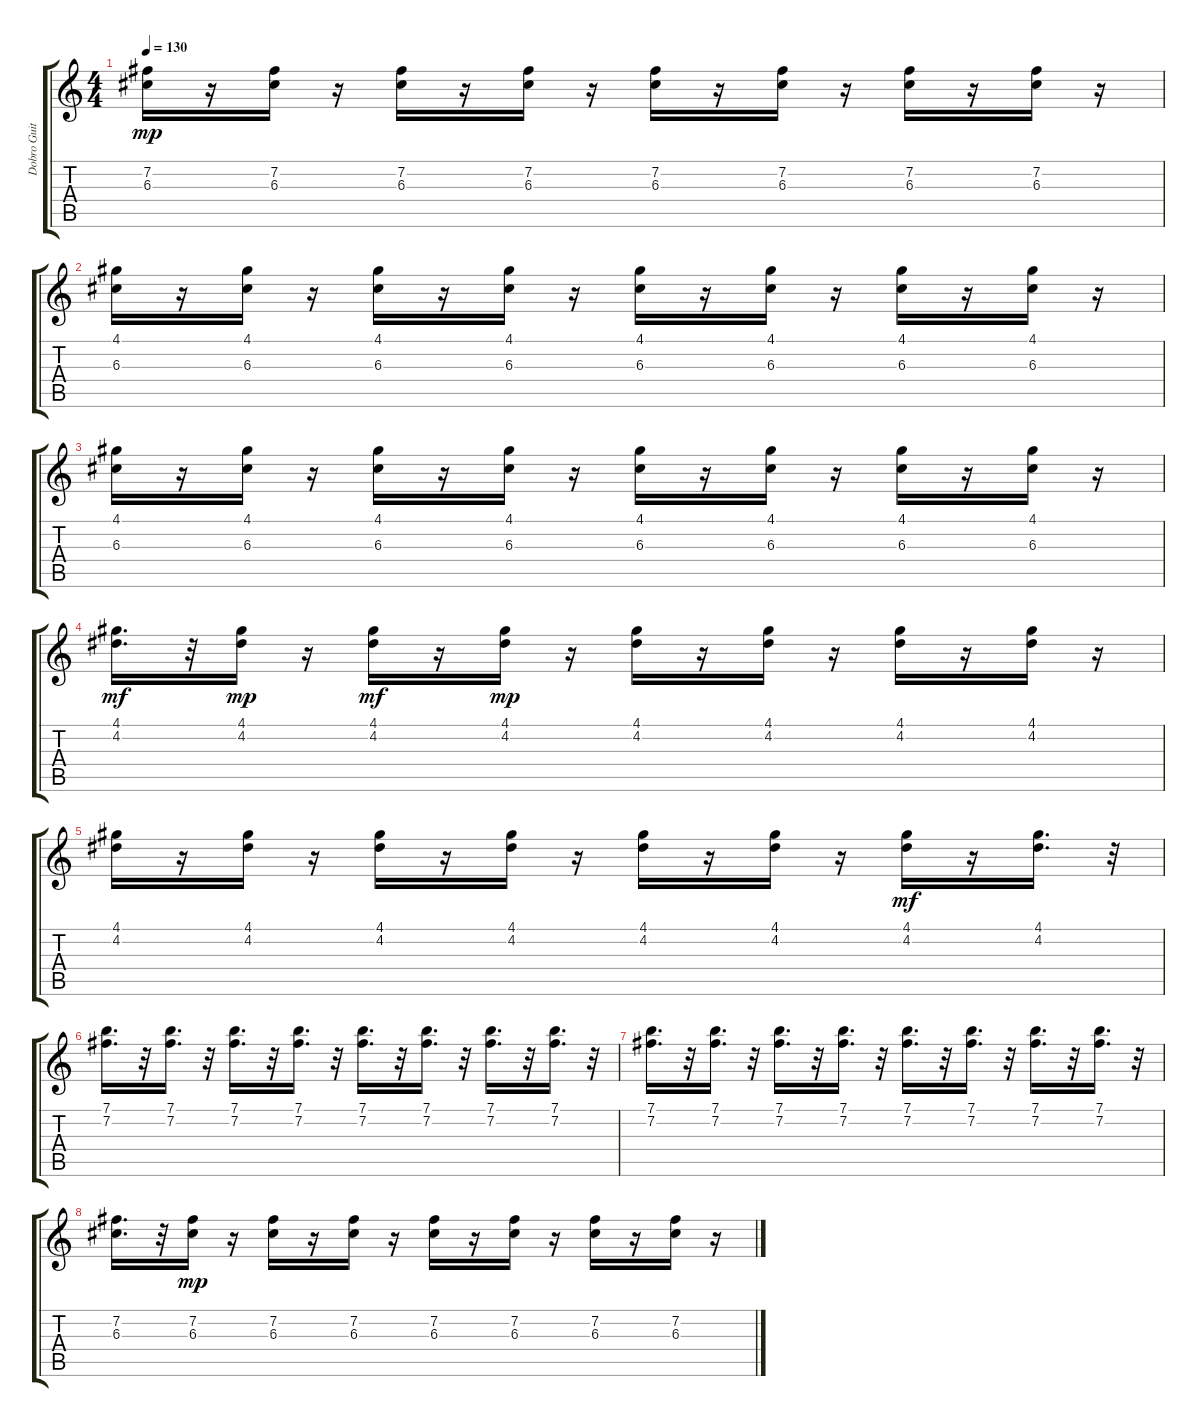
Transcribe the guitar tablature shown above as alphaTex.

\track ("Dobro Guitar" "Dobro Guit") {instrument banjo}
\staff {score tabs}
\tuning (E4 B3 G3 D3 A2 E2) {hide}
\displaytranspose 12
\ts (4 4)
\tempo 130
\clef g2
\ks c
(7.2 6.3).16{dy mp} r.16 (7.2 6.3).16 r.16 (7.2 6.3).16 r.16 (7.2 6.3).16 r.16 (7.2 6.3).16 r.16 (7.2 6.3).16 r.16 (7.2 6.3).16 r.16 (7.2 6.3).16 r.16 |
(4.1 6.3).16 r.16 (4.1 6.3).16 r.16 (4.1 6.3).16 r.16 (4.1 6.3).16 r.16 (4.1 6.3).16 r.16 (4.1 6.3).16 r.16 (4.1 6.3).16 r.16 (4.1 6.3).16 r.16 |
(4.1 6.3).16 r.16 (4.1 6.3).16 r.16 (4.1 6.3).16 r.16 (4.1 6.3).16 r.16 (4.1 6.3).16 r.16 (4.1 6.3).16 r.16 (4.1 6.3).16 r.16 (4.1 6.3).16 r.16 |
(4.1 4.2).16{d dy mf} r.32 (4.1 4.2).16{dy mp} r.16 (4.1 4.2).16{dy mf} r.16 (4.1 4.2).16{dy mp} r.16 (4.1 4.2).16 r.16 (4.1 4.2).16 r.16 (4.1 4.2).16 r.16 (4.1 4.2).16 r.16 |
(4.1 4.2).16 r.16 (4.1 4.2).16 r.16 (4.1 4.2).16 r.16 (4.1 4.2).16 r.16 (4.1 4.2).16 r.16 (4.1 4.2).16 r.16 (4.1 4.2).16{dy mf} r.16 (4.1 4.2).16{d} r.32 |
(7.1 7.2).16{d} r.32 (7.1 7.2).16{d} r.32 (7.1 7.2).16{d} r.32 (7.1 7.2).16{d} r.32 (7.1 7.2).16{d} r.32 (7.1 7.2).16{d} r.32 (7.1 7.2).16{d} r.32 (7.1 7.2).16{d} r.32 |
(7.1 7.2).16{d} r.32 (7.1 7.2).16{d} r.32 (7.1 7.2).16{d} r.32 (7.1 7.2).16{d} r.32 (7.1 7.2).16{d} r.32 (7.1 7.2).16{d} r.32 (7.1 7.2).16{d} r.32 (7.1 7.2).16{d} r.32 |
(7.2 6.3).16{d} r.32 (7.2 6.3).16{dy mp} r.16 (7.2 6.3).16 r.16 (7.2 6.3).16 r.16 (7.2 6.3).16 r.16 (7.2 6.3).16 r.16 (7.2 6.3).16 r.16 (7.2 6.3).16 r.16
